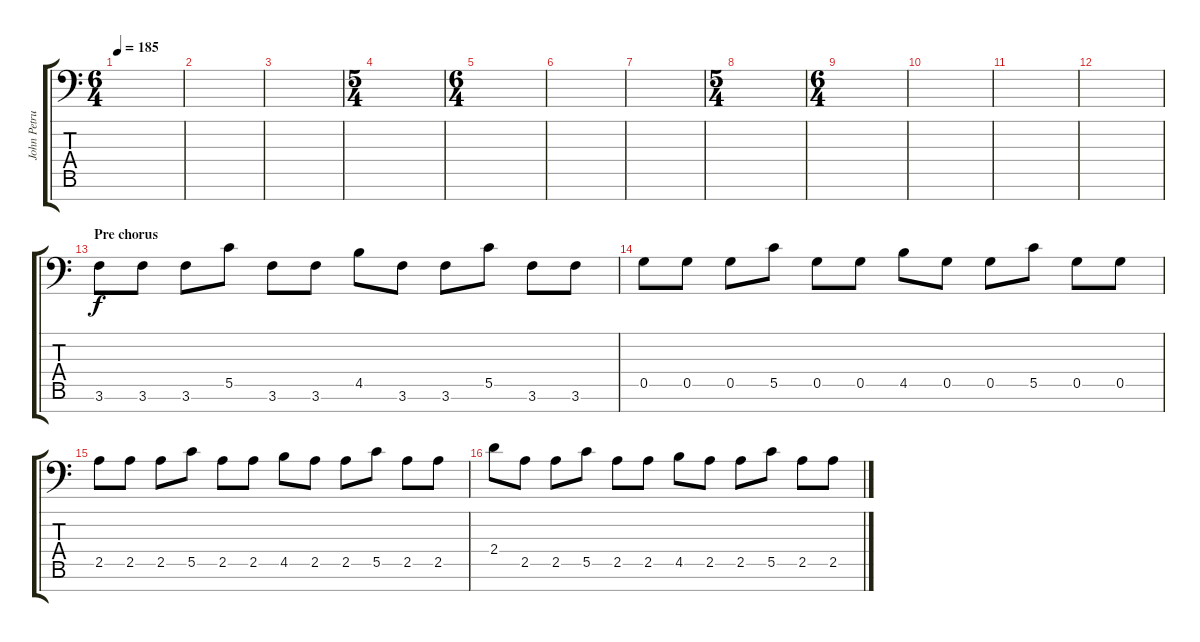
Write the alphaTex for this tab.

\track ("John Petrucci" "John Petru") {instrument distortionguitar}
\staff {score tabs}
\tuning (D4 A3 F3 C3 G2 D2 A1) {hide}
\ts (6 4)
\tempo 185
\clef f4
\ks c
|
|
|
\ts (5 4)
|
\ts (6 4)
|
|
|
\ts (5 4)
|
\ts (6 4)
|
|
|
|
\section ("" "Pre chorus ")
3.6.8 3.6.8 3.6.8 5.5.8 3.6.8 3.6.8 4.5.8 3.6.8 3.6.8 5.5.8 3.6.8 3.6.8 |
0.5.8 0.5.8 0.5.8 5.5.8 0.5.8 0.5.8 4.5.8 0.5.8 0.5.8 5.5.8 0.5.8 0.5.8 |
2.5.8 2.5.8 2.5.8 5.5.8 2.5.8 2.5.8 4.5.8 2.5.8 2.5.8 5.5.8 2.5.8 2.5.8 |
2.4.8 2.5.8 2.5.8 5.5.8 2.5.8 2.5.8 4.5.8 2.5.8 2.5.8 5.5.8 2.5.8 2.5.8
